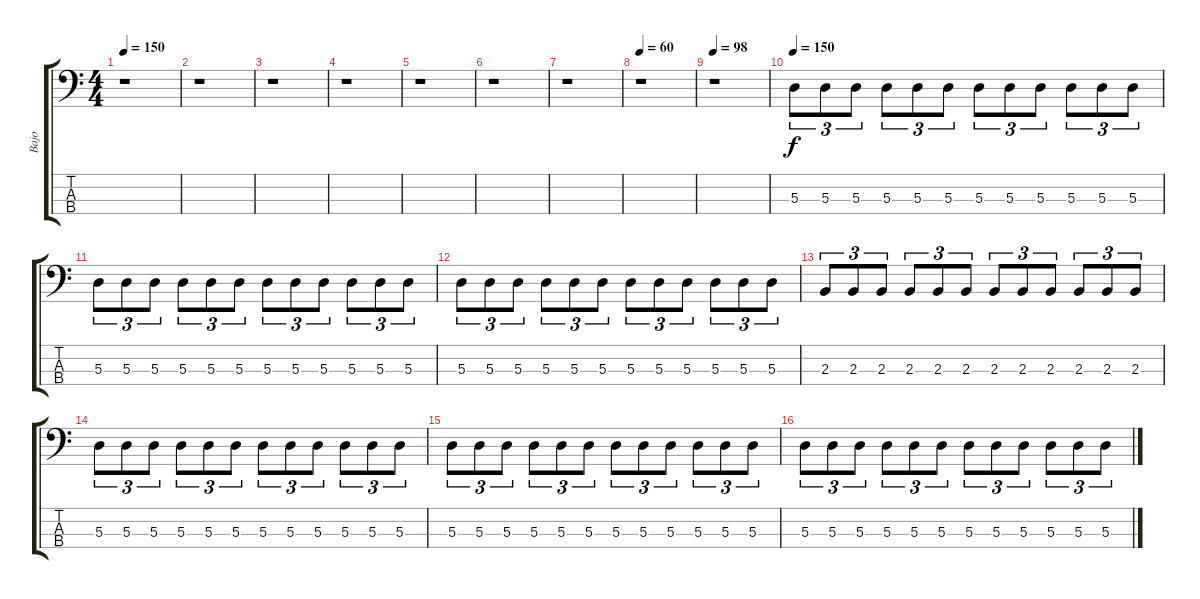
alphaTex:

\track ("Bajo" "Bajo") {instrument electricbasspick}
\staff {score tabs}
\tuning (G2 D2 A1 E1) {hide}
\ts (4 4)
\tempo 150
\clef f4
\ks c
r.1{dy f} |
r.1 |
r.1 |
r.1 |
r.1 |
r.1 |
r.1 |
\tempo 60
r.1 |
\tempo 98
r.1 |
\tempo 150
5.3.8{tu (3 2)} 5.3.8{tu (3 2)} 5.3.8{tu (3 2)} 5.3.8{tu (3 2)} 5.3.8{tu (3 2)} 5.3.8{tu (3 2)} 5.3.8{tu (3 2)} 5.3.8{tu (3 2)} 5.3.8{tu (3 2)} 5.3.8{tu (3 2)} 5.3.8{tu (3 2)} 5.3.8{tu (3 2)} |
5.3.8{tu (3 2)} 5.3.8{tu (3 2)} 5.3.8{tu (3 2)} 5.3.8{tu (3 2)} 5.3.8{tu (3 2)} 5.3.8{tu (3 2)} 5.3.8{tu (3 2)} 5.3.8{tu (3 2)} 5.3.8{tu (3 2)} 5.3.8{tu (3 2)} 5.3.8{tu (3 2)} 5.3.8{tu (3 2)} |
5.3.8{tu (3 2)} 5.3.8{tu (3 2)} 5.3.8{tu (3 2)} 5.3.8{tu (3 2)} 5.3.8{tu (3 2)} 5.3.8{tu (3 2)} 5.3.8{tu (3 2)} 5.3.8{tu (3 2)} 5.3.8{tu (3 2)} 5.3.8{tu (3 2)} 5.3.8{tu (3 2)} 5.3.8{tu (3 2)} |
2.3.8{tu (3 2)} 2.3.8{tu (3 2)} 2.3.8{tu (3 2)} 2.3.8{tu (3 2)} 2.3.8{tu (3 2)} 2.3.8{tu (3 2)} 2.3.8{tu (3 2)} 2.3.8{tu (3 2)} 2.3.8{tu (3 2)} 2.3.8{tu (3 2)} 2.3.8{tu (3 2)} 2.3.8{tu (3 2)} |
5.3.8{tu (3 2)} 5.3.8{tu (3 2)} 5.3.8{tu (3 2)} 5.3.8{tu (3 2)} 5.3.8{tu (3 2)} 5.3.8{tu (3 2)} 5.3.8{tu (3 2)} 5.3.8{tu (3 2)} 5.3.8{tu (3 2)} 5.3.8{tu (3 2)} 5.3.8{tu (3 2)} 5.3.8{tu (3 2)} |
5.3.8{tu (3 2)} 5.3.8{tu (3 2)} 5.3.8{tu (3 2)} 5.3.8{tu (3 2)} 5.3.8{tu (3 2)} 5.3.8{tu (3 2)} 5.3.8{tu (3 2)} 5.3.8{tu (3 2)} 5.3.8{tu (3 2)} 5.3.8{tu (3 2)} 5.3.8{tu (3 2)} 5.3.8{tu (3 2)} |
5.3.8{tu (3 2)} 5.3.8{tu (3 2)} 5.3.8{tu (3 2)} 5.3.8{tu (3 2)} 5.3.8{tu (3 2)} 5.3.8{tu (3 2)} 5.3.8{tu (3 2)} 5.3.8{tu (3 2)} 5.3.8{tu (3 2)} 5.3.8{tu (3 2)} 5.3.8{tu (3 2)} 5.3.8{tu (3 2)}
